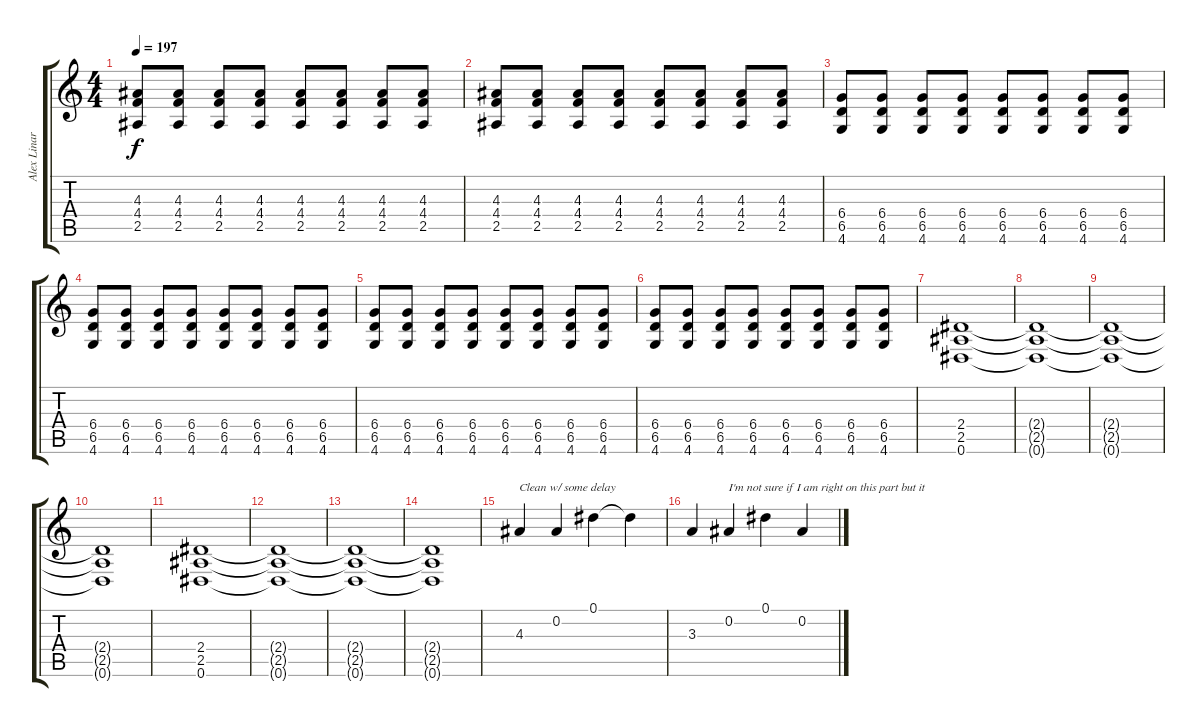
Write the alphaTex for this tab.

\track ("Alex Linares" "Alex Linar") {instrument distortionguitar}
\staff {score tabs}
\tuning (Eb4 Bb3 Gb3 Db3 Ab2 Eb2) {hide}
\ts (4 4)
\tempo 197
\clef g2
\ks c
(4.3 4.4 2.5).8{dy f} (4.3 4.4 2.5).8 (4.3 4.4 2.5).8 (4.3 4.4 2.5).8 (4.3 4.4 2.5).8 (4.3 4.4 2.5).8 (4.3 4.4 2.5).8 (4.3 4.4 2.5).8 |
(4.3 4.4 2.5).8 (4.3 4.4 2.5).8 (4.3 4.4 2.5).8 (4.3 4.4 2.5).8 (4.3 4.4 2.5).8 (4.3 4.4 2.5).8 (4.3 4.4 2.5).8 (4.3 4.4 2.5).8 |
(6.4 6.5 4.6).8 (6.4 6.5 4.6).8 (6.4 6.5 4.6).8 (6.4 6.5 4.6).8 (6.4 6.5 4.6).8 (6.4 6.5 4.6).8 (6.4 6.5 4.6).8 (6.4 6.5 4.6).8 |
(6.4 6.5 4.6).8 (6.4 6.5 4.6).8 (6.4 6.5 4.6).8 (6.4 6.5 4.6).8 (6.4 6.5 4.6).8 (6.4 6.5 4.6).8 (6.4 6.5 4.6).8 (6.4 6.5 4.6).8 |
(6.4 6.5 4.6).8 (6.4 6.5 4.6).8 (6.4 6.5 4.6).8 (6.4 6.5 4.6).8 (6.4 6.5 4.6).8 (6.4 6.5 4.6).8 (6.4 6.5 4.6).8 (6.4 6.5 4.6).8 |
(6.4 6.5 4.6).8 (6.4 6.5 4.6).8 (6.4 6.5 4.6).8 (6.4 6.5 4.6).8 (6.4 6.5 4.6).8 (6.4 6.5 4.6).8 (6.4 6.5 4.6).8 (6.4 6.5 4.6).8 |
(2.4 2.5 0.6).1 |
(2.4{t} 2.5{t} 0.6{t}).1 |
(2.4{t} 2.5{t} 0.6{t}).1 |
(2.4{t} 2.5{t} 0.6{t}).1 |
(2.4 2.5 0.6).1 |
(2.4{t} 2.5{t} 0.6{t}).1 |
(2.4{t} 2.5{t} 0.6{t}).1 |
(2.4{t} 2.5{t} 0.6{t}).1 |
4.3.4{txt "Clean w/ some delay" volume 7 instrument electricguitarclean} 0.2.4 0.1.4 0.1{t}.4 |
3.3.4 0.2.4{txt "I'm not sure if I am right on this part but it "} 0.1.4 0.2.4
